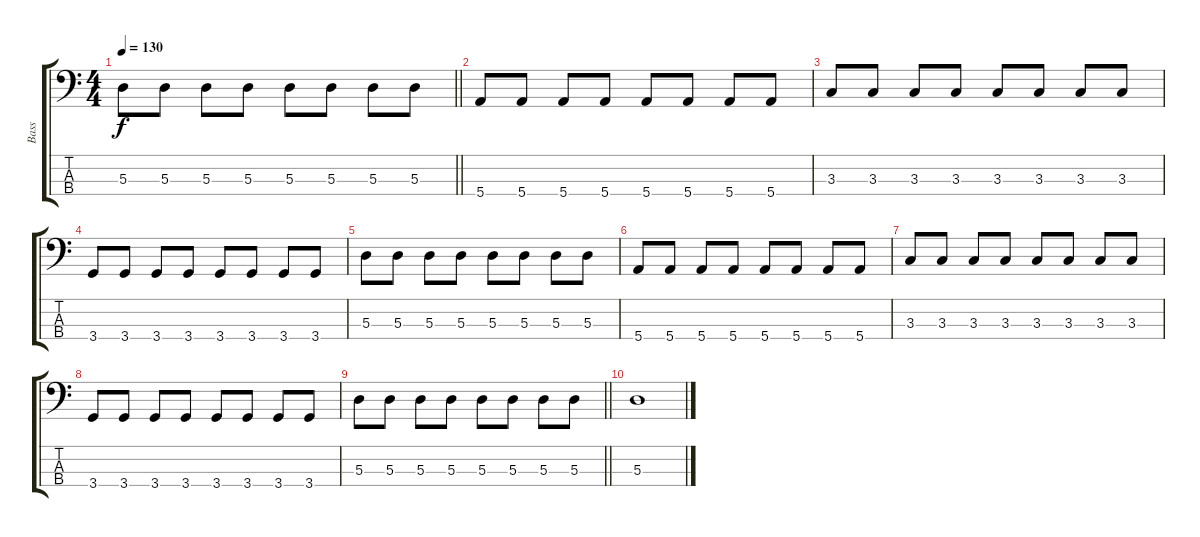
\track ("Bass" "Bass") {instrument electricbasspick}
\staff {score tabs}
\tuning (G2 D2 A1 E1) {hide}
\ts (4 4)
\tempo 130
\clef f4
\barLineRight lightlight
\ks c
5.3.8{dy f} 5.3.8 5.3.8 5.3.8 5.3.8 5.3.8 5.3.8 5.3.8 |
5.4.8 5.4.8 5.4.8 5.4.8 5.4.8 5.4.8 5.4.8 5.4.8 |
3.3.8 3.3.8 3.3.8 3.3.8 3.3.8 3.3.8 3.3.8 3.3.8 |
3.4.8 3.4.8 3.4.8 3.4.8 3.4.8 3.4.8 3.4.8 3.4.8 |
5.3.8 5.3.8 5.3.8 5.3.8 5.3.8 5.3.8 5.3.8 5.3.8 |
5.4.8 5.4.8 5.4.8 5.4.8 5.4.8 5.4.8 5.4.8 5.4.8 |
3.3.8 3.3.8 3.3.8 3.3.8 3.3.8 3.3.8 3.3.8 3.3.8 |
3.4.8 3.4.8 3.4.8 3.4.8 3.4.8 3.4.8 3.4.8 3.4.8 |
\barLineRight lightlight
5.3.8 5.3.8 5.3.8 5.3.8 5.3.8 5.3.8 5.3.8 5.3.8 |
5.3.1
